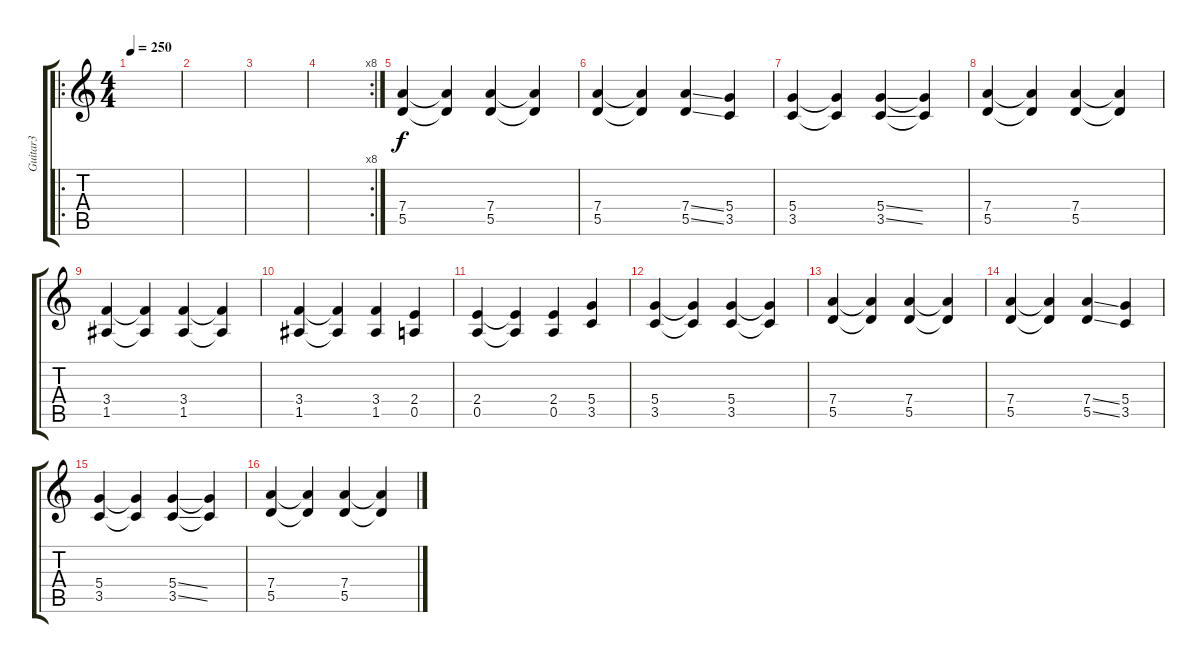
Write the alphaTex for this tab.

\track ("Guitar3" "Guitar3") {instrument distortionguitar}
\staff {score tabs}
\tuning (E4 B3 G3 D3 A2 E2) {hide}
\ro
\ts (4 4)
\tempo 250
\clef g2
\ks c
|
|
|
\rc 8
|
(7.4 5.5).4{instrument distortionguitar} (7.4{t} 5.5{t}).4 (7.4 5.5).4 (7.4{t} 5.5{t}).4 |
(7.4 5.5).4 (7.4{t} 5.5{t}).4 (7.4{ss} 5.5{ss}).4 (5.4 3.5).4 |
(5.4 3.5).4 (5.4{t} 3.5{t}).4 (5.4{ss} 3.5{ss}).4 (5.4{t} 3.5{t}).4 |
(7.4 5.5).4 (7.4{t} 5.5{t}).4 (7.4 5.5).4 (7.4{t} 5.5{t}).4 |
(3.4 1.5).4 (3.4{t} 1.5{t}).4 (3.4 1.5).4 (3.4{t} 1.5{t}).4 |
(3.4 1.5).4 (3.4{t} 1.5{t}).4 (3.4 1.5).4 (2.4 0.5).4 |
(2.4 0.5).4 (2.4{t} 0.5{t}).4 (2.4 0.5).4 (5.4 3.5).4 |
(5.4 3.5).4 (5.4{t} 3.5{t}).4 (5.4 3.5).4 (5.4{t} 3.5{t}).4 |
(7.4 5.5).4{instrument distortionguitar} (7.4{t} 5.5{t}).4 (7.4 5.5).4 (7.4{t} 5.5{t}).4 |
(7.4 5.5).4 (7.4{t} 5.5{t}).4 (7.4{ss} 5.5{ss}).4 (5.4 3.5).4 |
(5.4 3.5).4 (5.4{t} 3.5{t}).4 (5.4{ss} 3.5{ss}).4 (5.4{t} 3.5{t}).4 |
(7.4 5.5).4 (7.4{t} 5.5{t}).4 (7.4 5.5).4 (7.4{t} 5.5{t}).4
